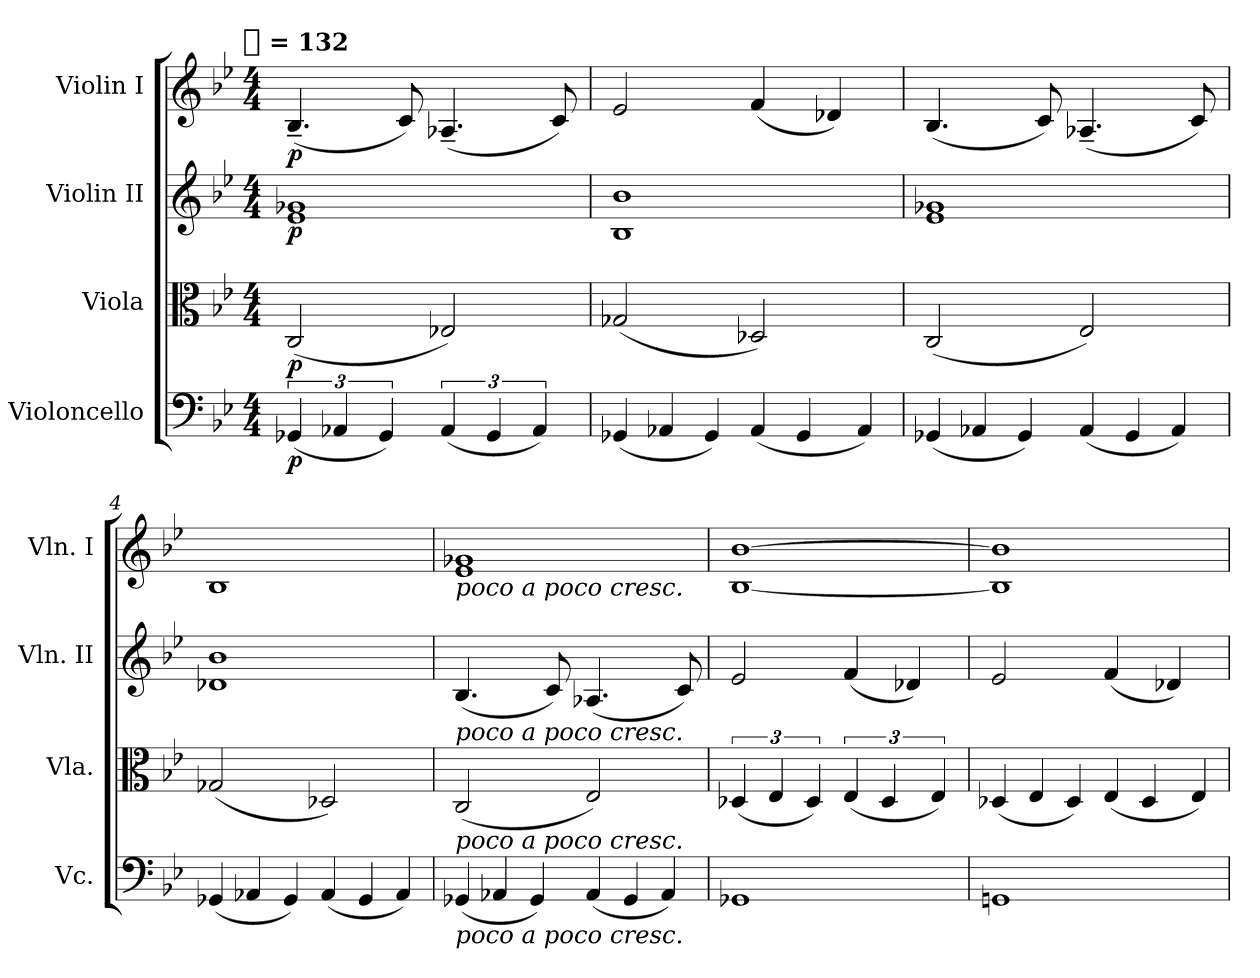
**kern	**dynam	**kern	**dynam	**kern	**dynam	**kern	**dynam
*part4	*part4	*part3	*part3	*part2	*part2	*part1	*part1
*staff4	*staff4	*staff3	*staff3	*staff2	*staff2	*staff1	*staff1
*I"Violoncello	*	*I"Viola	*	*I"Violin II	*	*I"Violin I	*
*I'Vc.	*	*I'Vla.	*	*I'Vln. II	*	*I'Vln. I	*
*clefF4	*	*clefC3	*	*clefG2	*	*clefG2	*
*k[b-e-]	*	*k[b-e-]	*	*k[b-e-]	*	*k[b-e-]	*
*B-:	*	*B-:	*	*B-:	*	*B-:	*
!!LO:TX:omd:t=[half] = 132
*M4/4	*	*M4/4	*	*M4/4	*	*M4/4	*
*MM264	*	*MM264	*	*MM264	*	*MM264	*
=1	=1	=1	=1	=1	=1	=1	=1
(6GG-X	p	(2C	p	1e- 1g-X	p	(4.B-~	p
6AA-X	.	.	.	.	.	.	.
6GG-)	.	.	.	.	.	.	.
.	.	.	.	.	.	8c)	.
(6AA-	.	2E-X)	.	.	.	(4.A-X~	.
6GG-	.	.	.	.	.	.	.
6AA-)	.	.	.	.	.	.	.
.	.	.	.	.	.	8c)	.
=2	=2	=2	=2	=2	=2	=2	=2
*Xtuplet	*	*	*	*	*	*	*
(6GG-X	.	(2G-X	.	1B- 1b-	.	2e-	.
6AA-X	.	.	.	.	.	.	.
6GG-)	.	.	.	.	.	.	.
(6AA-	.	2D-X)	.	.	.	(4f	.
6GG-	.	.	.	.	.	.	.
.	.	.	.	.	.	4d-X)	.
6AA-)	.	.	.	.	.	.	.
=3	=3	=3	=3	=3	=3	=3	=3
(6GG-X	.	(2C	.	1e- 1g-X	.	(4.B-	.
6AA-X	.	.	.	.	.	.	.
6GG-)	.	.	.	.	.	.	.
.	.	.	.	.	.	8c)	.
(6AA-	.	2E-)	.	.	.	(4.A-X~	.
6GG-	.	.	.	.	.	.	.
6AA-)	.	.	.	.	.	.	.
.	.	.	.	.	.	8c)	.
=4	=4	=4	=4	=4	=4	=4	=4
(6GG-X	.	(2G-X	.	1d-X 1b-	.	1B-	.
6AA-X	.	.	.	.	.	.	.
6GG-)	.	.	.	.	.	.	.
(6AA-	.	2D-X)	.	.	.	.	.
6GG-	.	.	.	.	.	.	.
6AA-)	.	.	.	.	.	.	.
=5	=5	=5	=5	=5	=5	=5	=5
!	!	!	!	!	!	!LO:TX:b:i:t=poco a poco cresc.	!
!	!	!	!	!LO:TX:b:i:t=poco a poco cresc.	!	!	!
!	!	!LO:TX:b:i:t=poco a poco cresc.	!	!	!	!	!
!LO:TX:b:i:t=poco a poco cresc.	!	!	!	!	!	!	!
(6GG-X	.	(2C	.	(4.B-	.	1e- 1g-X	.
6AA-X	.	.	.	.	.	.	.
6GG-)	.	.	.	.	.	.	.
.	.	.	.	8c)	.	.	.
(6AA-	.	2E-)	.	(4.A-X	.	.	.
6GG-	.	.	.	.	.	.	.
6AA-)	.	.	.	.	.	.	.
.	.	.	.	8c)	.	.	.
=6	=6	=6	=6	=6	=6	=6	=6
1GG-X	.	(6D-X	.	2e-	.	[1B- [1b-	.
.	.	6E-	.	.	.	.	.
.	.	6D-)	.	.	.	.	.
.	.	(6E-	.	(4f	.	.	.
.	.	6D-	.	.	.	.	.
.	.	.	.	4d-X)	.	.	.
.	.	6E-)	.	.	.	.	.
=7	=7	=7	=7	=7	=7	=7	=7
*	*	*Xtuplet	*	*	*	*	*
1GGn	.	(6D-X	.	2e-	.	1B-] 1b-]	.
.	.	6E-	.	.	.	.	.
.	.	6D-)	.	.	.	.	.
.	.	(6E-	.	(4f	.	.	.
.	.	6D-	.	.	.	.	.
.	.	.	.	4d-X)	.	.	.
.	.	6E-)	.	.	.	.	.
=	=	=	=	=	=	=	=
*-	*-	*-	*-	*-	*-	*-	*-
